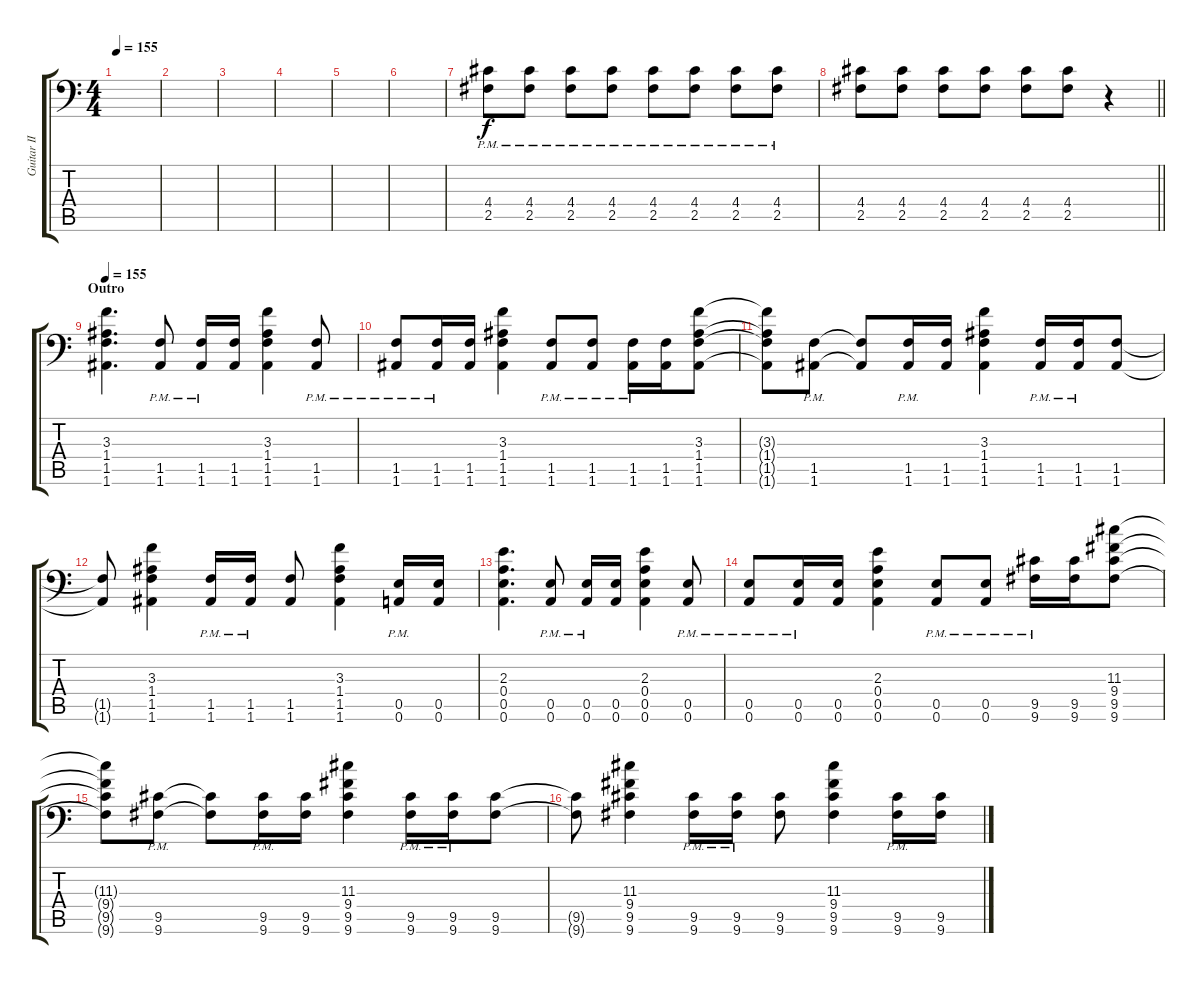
\track ("Guitar II" "Guitar II") {instrument overdrivenguitar}
\staff {score tabs}
\tuning (B3 Gb3 D3 A2 E2 A1) {hide}
\ts (4 4)
\tempo 155
\clef f4
\ks c
|
|
|
|
|
|
(4.4{pm} 2.5{pm}).8 (4.4{pm} 2.5{pm}).8 (4.4{pm} 2.5{pm}).8 (4.4{pm} 2.5{pm}).8 (4.4{pm} 2.5{pm}).8 (4.4{pm} 2.5{pm}).8 (4.4{pm} 2.5{pm}).8 (4.4{pm} 2.5{pm}).8 |
\barLineRight lightlight
(4.4 2.5).8 (4.4 2.5).8 (4.4 2.5).8 (4.4 2.5).8 (4.4 2.5).8 (4.4 2.5).8 r.4 |
\section ("" "Outro")
\tempo 155
(3.3 1.4 1.5 1.6).4{d} (1.5{pm} 1.6{pm}).8 (1.5{pm} 1.6{pm}).16 (1.5 1.6).16 (3.3 1.4 1.5 1.6).4 (1.5{pm} 1.6{pm}).8 |
(1.5{pm} 1.6{pm}).8 (1.5{pm} 1.6{pm}).16 (1.5 1.6).16 (3.3 1.4 1.5 1.6).4 (1.5{pm} 1.6{pm}).8 (1.5{pm} 1.6{pm}).8 (1.5{pm} 1.6{pm}).16 (1.5 1.6).16 (3.3 1.4 1.5 1.6).8 |
(3.3{t} 1.4{t} 1.5{t} 1.6{t}).8 (1.5{pm} 1.6{pm}).8 (1.5{t} 1.6{t}).8 (1.5{pm} 1.6{pm}).16 (1.5 1.6).16 (3.3 1.4 1.5 1.6).4 (1.5{pm} 1.6{pm}).16 (1.5{pm} 1.6{pm}).16 (1.5 1.6).8 |
(1.5{t} 1.6{t}).8 (3.3 1.4 1.5 1.6).4 (1.5{pm} 1.6).16 (1.5{pm} 1.6{pm}).16 (1.5 1.6).8 (3.3 1.4 1.5 1.6).4 (0.5{pm} 0.6{pm}).16 (0.5 0.6).16 |
(2.3 0.4 0.5 0.6).4{d} (0.5{pm} 0.6{pm}).8 (0.5{pm} 0.6{pm}).16 (0.5 0.6).16 (2.3 0.4 0.5 0.6).4 (0.5{pm} 0.6{pm}).8 |
(0.5{pm} 0.6{pm}).8 (0.5{pm} 0.6{pm}).16 (0.5 0.6).16 (2.3 0.4 0.5 0.6).4 (0.5{pm} 0.6{pm}).8 (0.5{pm} 0.6{pm}).8 (9.5{pm} 9.6{pm}).16 (9.5 9.6).16 (11.3 9.4 9.5 9.6).8 |
(11.3{t} 9.4{t} 9.5{t} 9.6{t}).8 (9.5{pm} 9.6{pm}).8 (9.5{t} 9.6{t}).8 (9.5{pm} 9.6{pm}).16 (9.5 9.6).16 (11.3 9.4 9.5 9.6).4 (9.5{pm} 9.6{pm}).16 (9.5{pm} 9.6{pm}).16 (9.5 9.6).8 |
(9.5{t} 9.6{t}).8 (11.3 9.4 9.5 9.6).4 (9.5{pm} 9.6).16 (9.5{pm} 9.6{pm}).16 (9.5 9.6).8 (11.3 9.4 9.5 9.6).4 (9.5{pm} 9.6{pm}).16 (9.5 9.6).16
